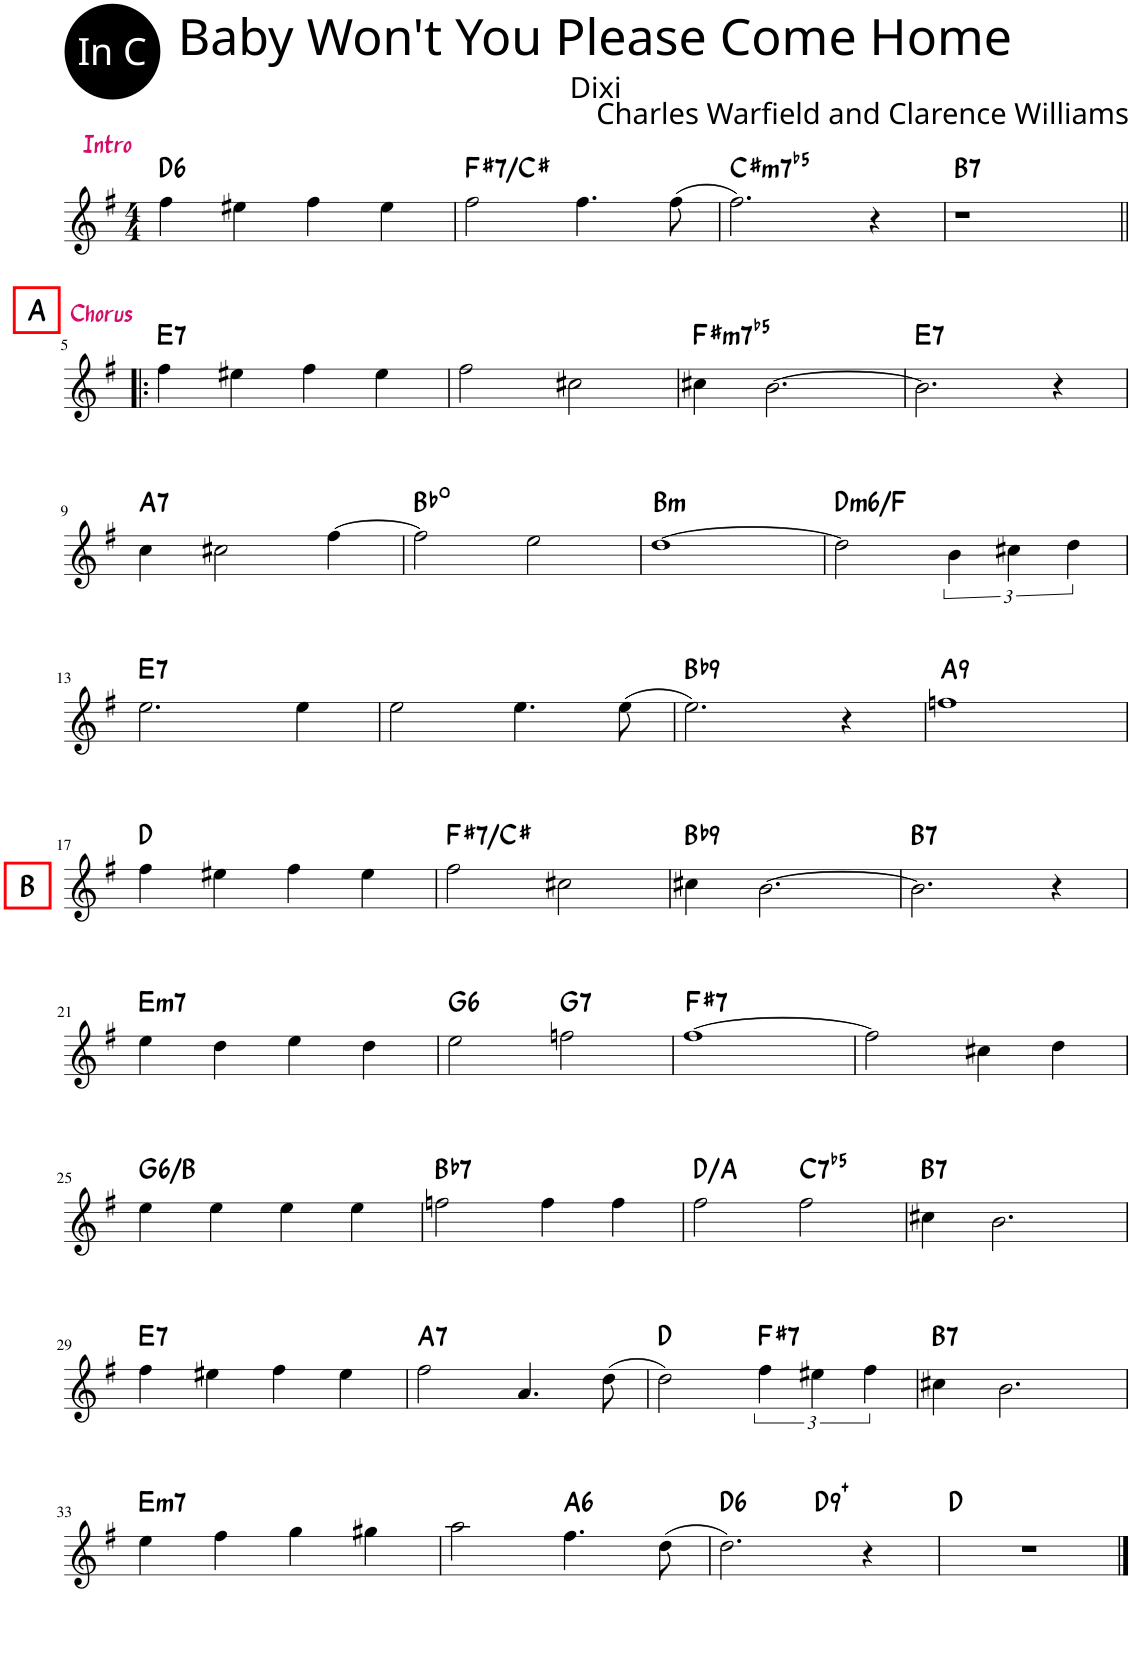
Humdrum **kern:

**kern	**harte
*part1	*part1
*staff1	*
*I"Piano	*
*I'Pno.	*
*clefG2	*
*k[f#]	*
*M4/4	*
=1	=1
!LO:TX:a:color=#D50B6F:t=Intro	!LO:H:kt=6
4ff#\	D:maj6
4ee#X\	.
4ff#\	.
4ee#\	.
=2	=2
!	!LO:H:kt=7
2ff#\	F#:7/5
4.ff#\	.
(8ff#\	.
=3	=3
!	!LO:H:kt=m7b5
2.ff#\)	C#:hdim7
4r	.
=4	=4
!	!LO:H:kt=7
1r	B:7
!!LO:LB:g=z
=5!|:	=5!|:
!LO:TX:a:color=#D50B6F:t=Chorus	!
!LO:TX:a:B:t=A	!LO:H:kt=7
4ff#\	E:7
4ee#X\	.
4ff#\	.
4ee#\	.
=6	=6
2ff#\	.
2cc#X\	.
=7	=7
!	!LO:H:kt=m7b5
4cc#X\	F#:hdim7
[2.b\	.
=8	=8
!	!LO:H:kt=7
2.b\]	E:7
4r	.
!!LO:LB:g=z
=9	=9
!	!LO:H:kt=7
4cc\	A:7
2cc#X\	.
[4ff#\	.
=10	=10
2ff#\]	Bb:dim
2ee\	.
=11	=11
!	!LO:H:kt=m
[1dd	B:min
=12	=12
!	!LO:H:kt=m6
2dd\]	D:min6/b3
6b\	.
6cc#X\	.
6dd\	.
!!LO:LB:g=z
=13	=13
!	!LO:H:kt=7
2.ee\	E:7
4ee\	.
=14	=14
2ee\	.
4.ee\	.
(8ee\	.
=15	=15
!	!LO:H:kt=9
2.ee\)	Bb:9
4r	.
=16	=16
!	!LO:H:kt=9
1ffn	A:9
!!LO:LB:g=z
=17	=17
!LO:TX:a:B:t=B	!
4ff#\	D:maj
4ee#X\	.
4ff#\	.
4ee#\	.
=18	=18
!	!LO:H:kt=7
2ff#\	F#:7/5
2cc#X\	.
=19	=19
!	!LO:H:kt=9
4cc#X\	Bb:9
[2.b\	.
=20	=20
!	!LO:H:kt=7
2.b\]	B:7
4r	.
!!LO:LB:g=z
=21	=21
!	!LO:H:kt=m7
4ee\	E:min7
4dd\	.
4ee\	.
4dd\	.
=22	=22
!	!LO:H:kt=6
2ee\	G:maj6
!	!LO:H:kt=7
2ffn\	G:7
=23	=23
!	!LO:H:kt=7
[1ff#	F#:7
=24	=24
2ff#\]	.
4cc#X\	.
4dd\	.
!!LO:LB:g=z
=25	=25
!	!LO:H:kt=6
4ee\	G:maj6/3
4ee\	.
4ee\	.
4ee\	.
=26	=26
!	!LO:H:kt=7
2ffn\	Bb:7
4ff\	.
4ff\	.
=27	=27
2ff#\	D:maj/5
!	!LO:H:kt=7
2ff#\	C:(3,b5,b7)
=28	=28
!	!LO:H:kt=7
4cc#X\	B:7
2.b\	.
!!LO:LB:g=z
=29	=29
!	!LO:H:kt=7
4ff#\	E:7
4ee#X\	.
4ff#\	.
4ee#\	.
=30	=30
!	!LO:H:kt=7
2ff#\	A:7
4.a/	.
(8dd\	.
=31	=31
2dd\)	D:maj
!	!LO:H:kt=7
6ff#\	F#:7
6ee#X\	.
6ff#\	.
=32	=32
!	!LO:H:kt=7
4cc#X\	B:7
2.b\	.
!!LO:LB:g=z
=33	=33
!	!LO:H:kt=m7
4ee\	E:min7
4ff#\	.
4gg\	.
4gg#X\	.
=34	=34
2aa\	.
!	!LO:H:kt=6
4.ff#\	A:maj6
(8dd\	.
=35	=35
!	!LO:H:kt=6
*^	*
2.dd\)	2ryy	D:maj6
!	!	!LO:H:kt=9
.	2ryy	D:(3,#5,b7,9)
4r	.	.
*v	*v	*
=36	=36
1r	D:maj
==	==
*-	*-
